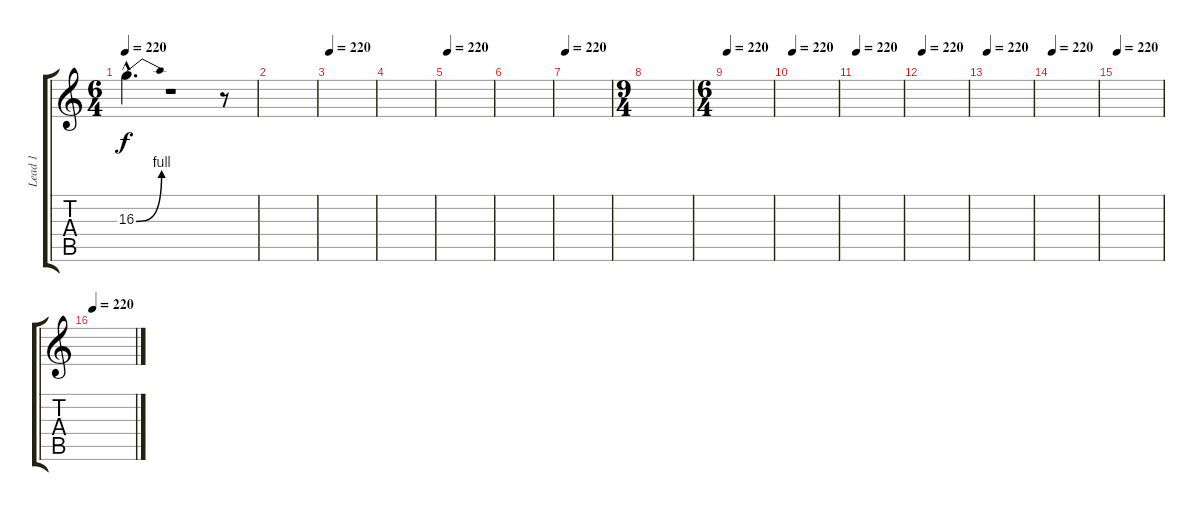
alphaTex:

\track ("Lead 1" "Lead 1") {instrument overdrivenguitar}
\staff {score tabs}
\tuning (C4 G3 Eb3 Bb2 F2 C2) {hide}
\ts (6 4)
\tempo 220
\clef g2
\ks c
16.3{be (bend 0 0 60 4) hac}.4{d dy f} r.1 r.8 |
|
\tempo 220
|
|
\tempo 220
|
|
\tempo 220
|
\ts (9 4)
|
\ts (6 4)
\tempo 220
|
\tempo 220
|
\tempo 220
|
\tempo 220
|
\tempo 220
|
\tempo 220
|
\tempo 220
|
\tempo 220
